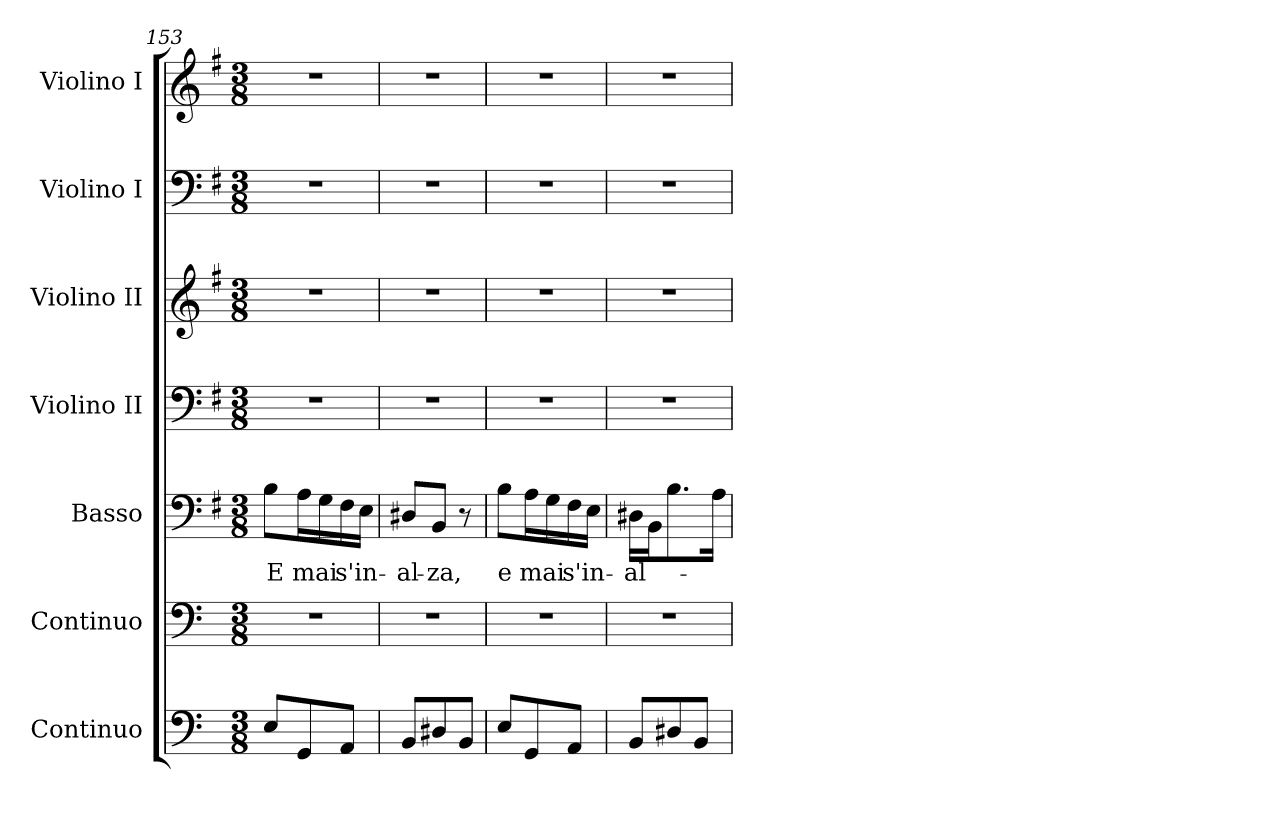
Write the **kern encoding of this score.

**kern	**kern	**kern	**text	**kern	**kern	**kern	**kern
*part7	*part6	*part5	*part5	*part4	*part3	*part2	*part1
*staff7	*staff6	*staff5	*staff5	*staff4	*staff3	*staff2	*staff1
*I"Continuo	*I"Continuo	*I"Basso	*	*I"Violino II	*I"Violino II	*I"Violino I	*I"Violino I
*	*	*I'B.	*	*I'Vln. II	*I'Vln. II	*I'Vln. I	*I'Vln. I
*clefF4	*clefF4	*clefF4	*	*clefF4	*clefG2	*clefF4	*clefG2
*k[]	*k[]	*k[f#]	*	*k[f#]	*k[f#]	*k[f#]	*k[f#]
*a:	*a:	*e:	*	*e:	*e:	*e:	*e:
*M3/8	*M3/8	*M3/8	*	*M3/8	*M3/8	*M3/8	*M3/8
=153	=153	=153	=153	=153	=153	=153	=153
!	!LO:N:vis=1	!	!	!	!	!	!
!	!	!	!LO:LY:b:color=#000000	!LO:N:vis=1	!LO:N:vis=1	!LO:N:vis=1	!LO:N:vis=1
8Ei/L	4.r	8Bi\L	E	4.r	4.r	4.r	4.r
!	!	!	!LO:LY:b:color=#000000	!	!	!	!
8GGi/	.	16Ai\L	mai	.	.	.	.
.	.	16Gi\	.	.	.	.	.
!	!	!	!LO:LY:b:color=#000000	!	!	!	!
8AAi/J	.	16F#i\	s'in-	.	.	.	.
.	.	16Ei\JJ	.	.	.	.	.
=154	=154	=154	=154	=154	=154	=154	=154
!	!LO:N:vis=1	!	!	!	!	!	!
!	!	!	!LO:LY:b:color=#000000	!LO:N:vis=1	!LO:N:vis=1	!LO:N:vis=1	!LO:N:vis=1
8BBi/L	4.r	8D#Xi/L	-al-	4.r	4.r	4.r	4.r
!	!	!	!LO:LY:b:color=#000000	!	!	!	!
8D#Xi/	.	8BBi/J	-za,	.	.	.	.
8BBi/J	.	8r	.	.	.	.	.
=155	=155	=155	=155	=155	=155	=155	=155
!	!LO:N:vis=1	!	!	!	!	!	!
!	!	!	!LO:LY:b:color=#000000	!LO:N:vis=1	!LO:N:vis=1	!LO:N:vis=1	!LO:N:vis=1
8Ei/L	4.r	8Bi\L	e	4.r	4.r	4.r	4.r
!	!	!	!LO:LY:b:color=#000000	!	!	!	!
8GGi/	.	16Ai\L	mai	.	.	.	.
.	.	16Gi\	.	.	.	.	.
!	!	!	!LO:LY:b:color=#000000	!	!	!	!
8AAi/J	.	16F#i\	s'in-	.	.	.	.
.	.	16Ei\JJ	.	.	.	.	.
!!LO:LB:g=z
=156	=156	=156	=156	=156	=156	=156	=156
!	!LO:N:vis=1	!	!	!	!	!	!
!	!	!	!LO:LY:b:color=#000000	!LO:N:vis=1	!LO:N:vis=1	!LO:N:vis=1	!LO:N:vis=1
8BBi/L	4.r	16D#Xi\LL	-al-	4.r	4.r	4.r	4.r
.	.	16BBi\J	.	.	.	.	.
8D#Xi/	.	8.Bi\	.	.	.	.	.
8BBi/J	.	.	.	.	.	.	.
.	.	16Ai\Jk	.	.	.	.	.
=	=	=	=	=	=	=	=
*-	*-	*-	*-	*-	*-	*-	*-
